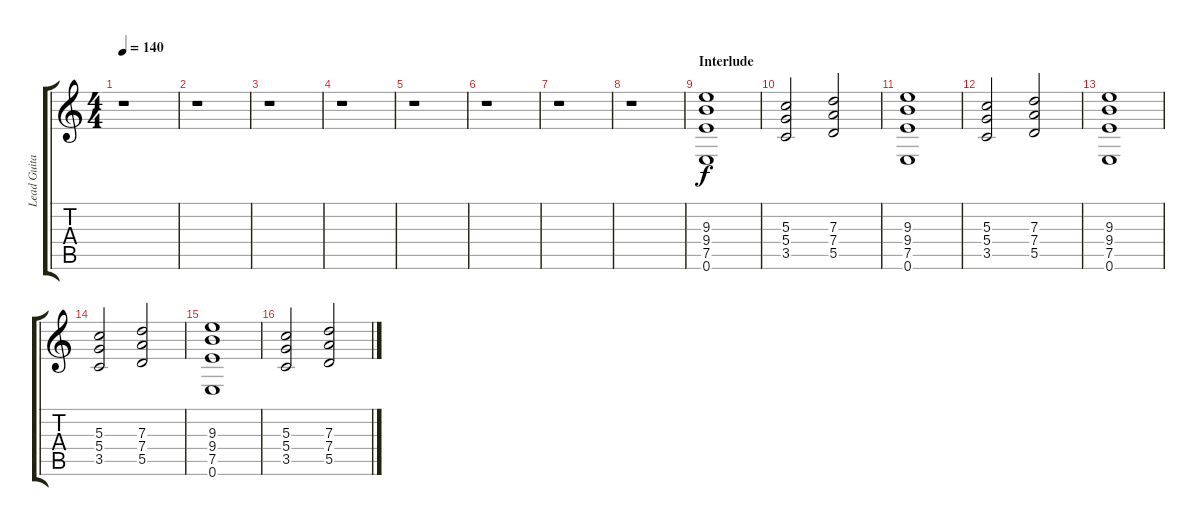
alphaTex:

\track ("Lead Guitar" "Lead Guita") {instrument distortionguitar}
\staff {score tabs}
\tuning (E4 B3 G3 D3 A2 E2) {hide}
\ts (4 4)
\tempo 140
\clef g2
\ks c
r.1{dy f} |
r.1 |
r.1 |
r.1 |
r.1 |
r.1 |
r.1 |
r.1 |
\section ("" "Interlude")
(9.3 9.4 7.5 0.6).1 |
(5.3 5.4 3.5).2 (7.3 7.4 5.5).2 |
(9.3 9.4 7.5 0.6).1 |
(5.3 5.4 3.5).2 (7.3 7.4 5.5).2 |
(9.3 9.4 7.5 0.6).1 |
(5.3 5.4 3.5).2 (7.3 7.4 5.5).2 |
(9.3 9.4 7.5 0.6).1 |
(5.3 5.4 3.5).2 (7.3 7.4 5.5).2
